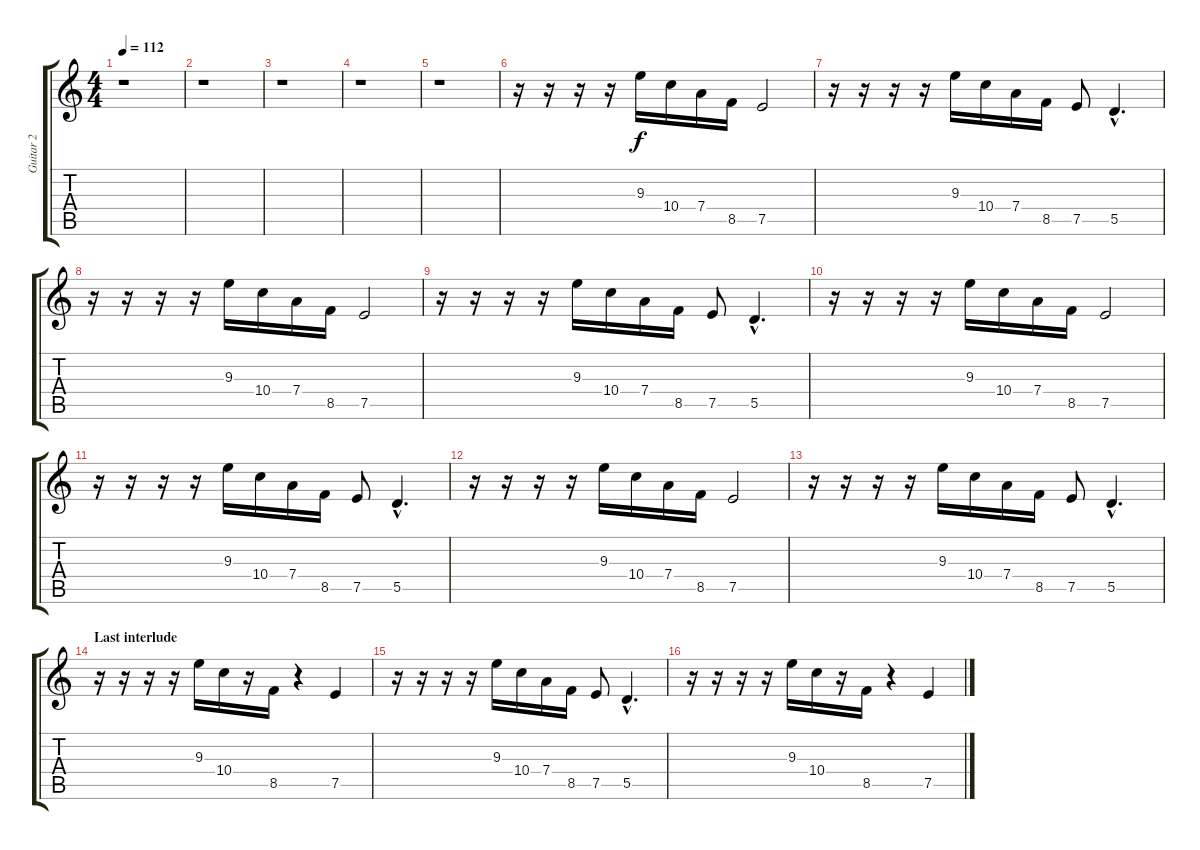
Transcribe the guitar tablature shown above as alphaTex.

\track ("Guitar 2" "Guitar 2") {instrument overdrivenguitar}
\staff {score tabs}
\tuning (E4 B3 G3 D3 A2 E2) {hide}
\ts (4 4)
\tempo 112
\clef g2
\ks c
r.1{dy f} |
r.1 |
r.1 |
r.1 |
r.1 |
r.16 r.16 r.16 r.16 9.3.16 10.4.16 7.4.16 8.5.16 7.5.2 |
r.16 r.16 r.16 r.16 9.3.16 10.4.16 7.4.16 8.5.16 7.5.8 5.5{hac}.4{d} |
r.16 r.16 r.16 r.16 9.3.16 10.4.16 7.4.16 8.5.16 7.5.2 |
r.16 r.16 r.16 r.16 9.3.16 10.4.16 7.4.16 8.5.16 7.5.8 5.5{hac}.4{d} |
r.16 r.16 r.16 r.16 9.3.16 10.4.16 7.4.16 8.5.16 7.5.2 |
r.16 r.16 r.16 r.16 9.3.16 10.4.16 7.4.16 8.5.16 7.5.8 5.5{hac}.4{d} |
r.16 r.16 r.16 r.16 9.3.16 10.4.16 7.4.16 8.5.16 7.5.2 |
r.16 r.16 r.16 r.16 9.3.16 10.4.16 7.4.16 8.5.16 7.5.8 5.5{hac}.4{d} |
\section ("" "Last interlude")
r.16 r.16 r.16 r.16 9.3.16 10.4.16 r.16 8.5.16 r.4 7.5.4 |
r.16 r.16 r.16 r.16 9.3.16 10.4.16 7.4.16 8.5.16 7.5.8 5.5{hac}.4{d} |
r.16 r.16 r.16 r.16 9.3.16 10.4.16 r.16 8.5.16 r.4 7.5.4
